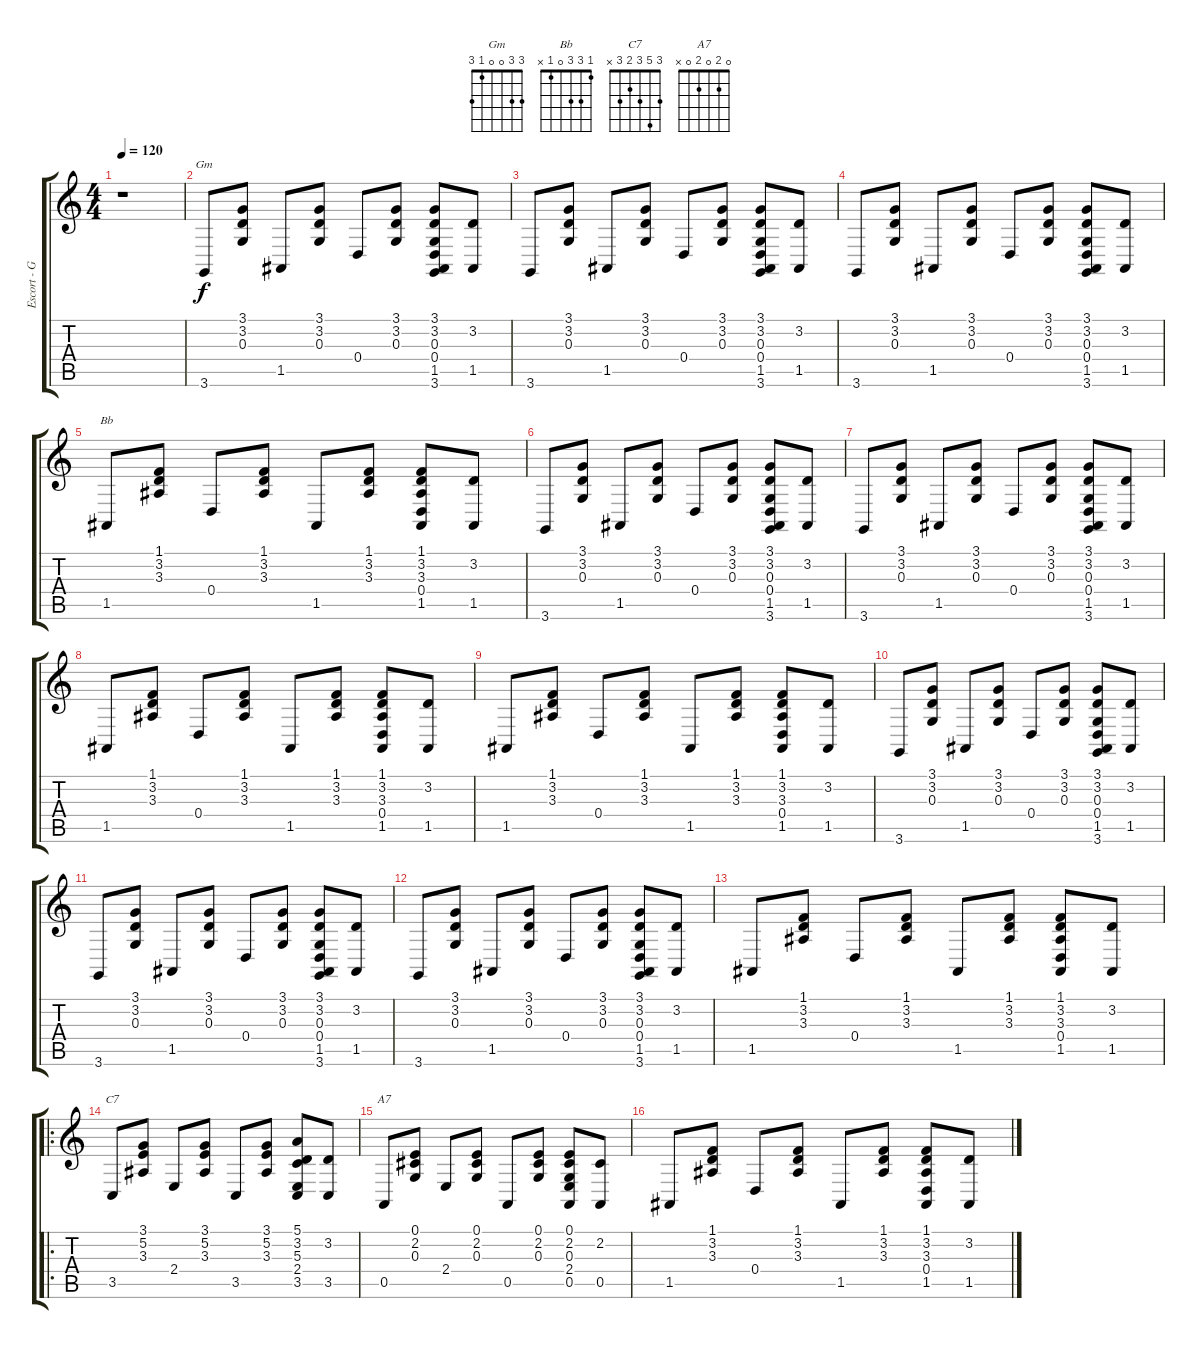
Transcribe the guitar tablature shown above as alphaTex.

\track ("Escort - Guitar" "Escort - G") {instrument electricgrandpiano}
\staff {score tabs}
\tuning (E4 B3 G3 D3 A2 E2) {hide}
\chord ("Gm" 3 3 0 0 1 3)
\chord ("Bb" 1 3 3 0 1 x)
\chord ("C7" 3 5 3 2 3 x)
\chord ("A7" 0 2 0 2 0 x)
\ts (4 4)
\tempo 120
\clef g2
\ks c
r.1{dy f} |
3.6.8{ch "Gm"} (3.1 3.2 0.3).8 1.5.8 (3.1 3.2 0.3).8 0.4.8 (3.1 3.2 0.3).8 (3.1 3.2 0.3 0.4 1.5 3.6).8 (3.2 1.5).8 |
3.6.8 (3.1 3.2 0.3).8 1.5.8 (3.1 3.2 0.3).8 0.4.8 (3.1 3.2 0.3).8 (3.1 3.2 0.3 0.4 1.5 3.6).8 (3.2 1.5).8 |
3.6.8 (3.1 3.2 0.3).8 1.5.8 (3.1 3.2 0.3).8 0.4.8 (3.1 3.2 0.3).8 (3.1 3.2 0.3 0.4 1.5 3.6).8 (3.2 1.5).8 |
1.5.8{ch "Bb"} (1.1 3.2 3.3).8 0.4.8 (1.1 3.2 3.3).8 1.5.8 (1.1 3.2 3.3).8 (1.1 3.2 3.3 0.4 1.5).8 (3.2 1.5).8 |
3.6.8 (3.1 3.2 0.3).8 1.5.8 (3.1 3.2 0.3).8 0.4.8 (3.1 3.2 0.3).8 (3.1 3.2 0.3 0.4 1.5 3.6).8 (3.2 1.5).8 |
3.6.8 (3.1 3.2 0.3).8 1.5.8 (3.1 3.2 0.3).8 0.4.8 (3.1 3.2 0.3).8 (3.1 3.2 0.3 0.4 1.5 3.6).8 (3.2 1.5).8 |
1.5.8 (1.1 3.2 3.3).8 0.4.8 (1.1 3.2 3.3).8 1.5.8 (1.1 3.2 3.3).8 (1.1 3.2 3.3 0.4 1.5).8 (3.2 1.5).8 |
1.5.8 (1.1 3.2 3.3).8 0.4.8 (1.1 3.2 3.3).8 1.5.8 (1.1 3.2 3.3).8 (1.1 3.2 3.3 0.4 1.5).8 (3.2 1.5).8 |
3.6.8 (3.1 3.2 0.3).8 1.5.8 (3.1 3.2 0.3).8 0.4.8 (3.1 3.2 0.3).8 (3.1 3.2 0.3 0.4 1.5 3.6).8 (3.2 1.5).8 |
3.6.8 (3.1 3.2 0.3).8 1.5.8 (3.1 3.2 0.3).8 0.4.8 (3.1 3.2 0.3).8 (3.1 3.2 0.3 0.4 1.5 3.6).8 (3.2 1.5).8 |
3.6.8 (3.1 3.2 0.3).8 1.5.8 (3.1 3.2 0.3).8 0.4.8 (3.1 3.2 0.3).8 (3.1 3.2 0.3 0.4 1.5 3.6).8 (3.2 1.5).8 |
1.5.8 (1.1 3.2 3.3).8 0.4.8 (1.1 3.2 3.3).8 1.5.8 (1.1 3.2 3.3).8 (1.1 3.2 3.3 0.4 1.5).8 (3.2 1.5).8 |
\ro
3.5.8{ch "C7"} (3.1 5.2 3.3).8 2.4.8 (3.1 5.2 3.3).8 3.5.8 (3.1 5.2 3.3).8 (5.1 3.2 5.3 2.4 3.5).8 (3.2 3.5).8 |
0.5.8{ch "A7"} (0.1 2.2 0.3).8 2.4.8 (0.1 2.2 0.3).8 0.5.8 (0.1 2.2 0.3).8 (0.1 2.2 0.3 2.4 0.5).8 (2.2 0.5).8 |
1.5.8 (1.1 3.2 3.3).8 0.4.8 (1.1 3.2 3.3).8 1.5.8 (1.1 3.2 3.3).8 (1.1 3.2 3.3 0.4 1.5).8 (3.2 1.5).8
